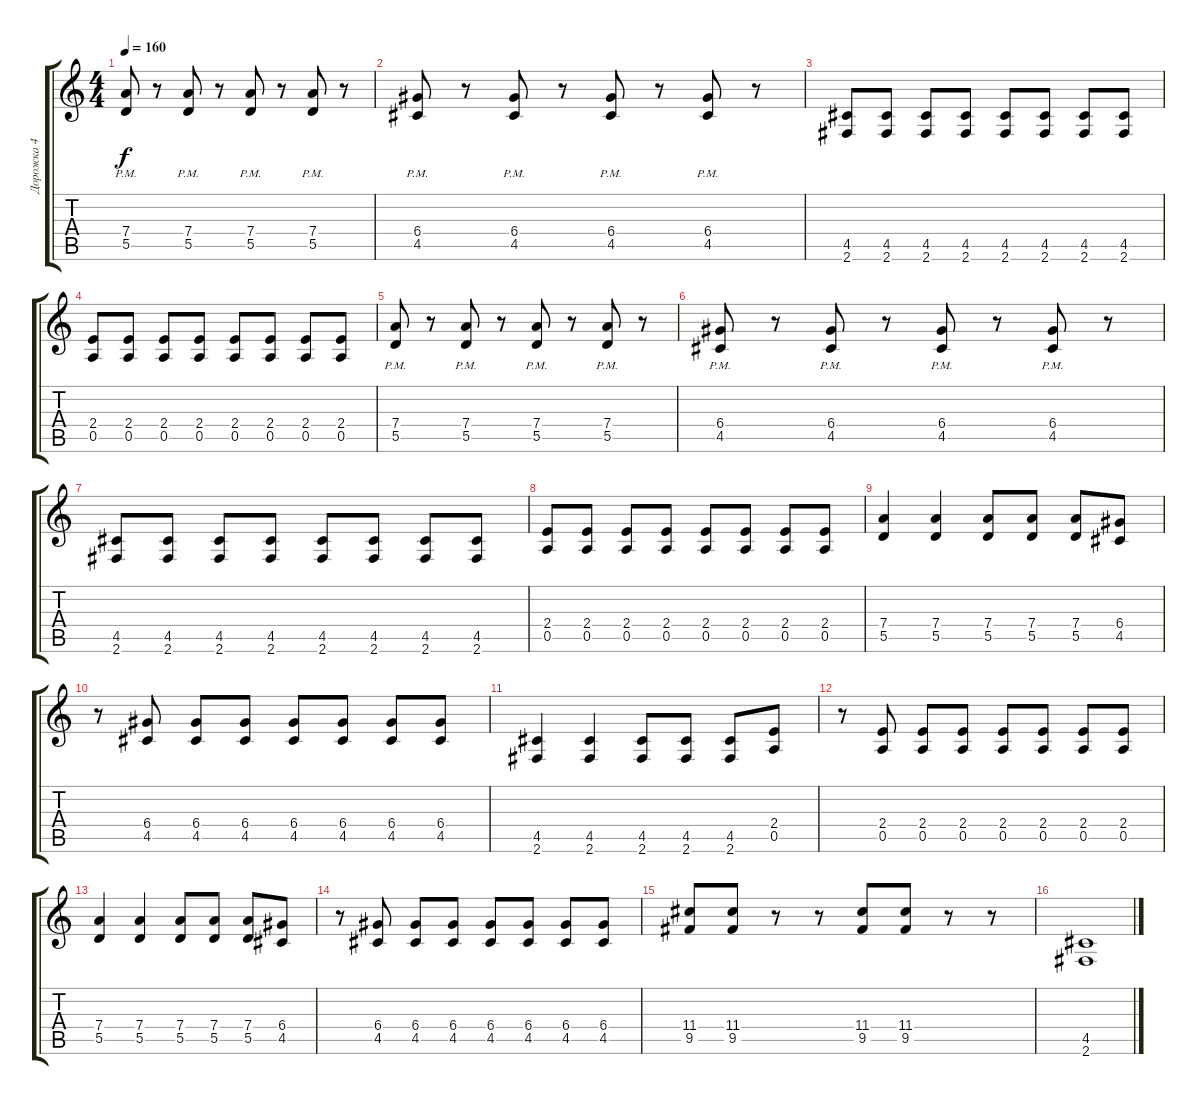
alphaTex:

\track ("Дорожка 4" "Дорожка 4") {instrument overdrivenguitar}
\staff {score tabs}
\tuning (E4 B3 G3 D3 A2 E2) {hide}
\ts (4 4)
\tempo 160
\clef g2
\ks c
(7.4{pm} 5.5{pm}).8{dy f} r.8 (7.4{pm} 5.5{pm}).8 r.8 (7.4{pm} 5.5{pm}).8 r.8 (7.4{pm} 5.5{pm}).8 r.8 |
(6.4{pm} 4.5{pm}).8 r.8 (6.4{pm} 4.5{pm}).8 r.8 (6.4{pm} 4.5{pm}).8 r.8 (6.4{pm} 4.5{pm}).8 r.8 |
(4.5 2.6).8 (4.5 2.6).8 (4.5 2.6).8 (4.5 2.6).8 (4.5 2.6).8 (4.5 2.6).8 (4.5 2.6).8 (4.5 2.6).8 |
(2.4 0.5).8 (2.4 0.5).8 (2.4 0.5).8 (2.4 0.5).8 (2.4 0.5).8 (2.4 0.5).8 (2.4 0.5).8 (2.4 0.5).8 |
(7.4{pm} 5.5{pm}).8 r.8 (7.4{pm} 5.5{pm}).8 r.8 (7.4{pm} 5.5{pm}).8 r.8 (7.4{pm} 5.5{pm}).8 r.8 |
(6.4{pm} 4.5{pm}).8 r.8 (6.4{pm} 4.5{pm}).8 r.8 (6.4{pm} 4.5{pm}).8 r.8 (6.4{pm} 4.5{pm}).8 r.8 |
(4.5 2.6).8 (4.5 2.6).8 (4.5 2.6).8 (4.5 2.6).8 (4.5 2.6).8 (4.5 2.6).8 (4.5 2.6).8 (4.5 2.6).8 |
(2.4 0.5).8 (2.4 0.5).8 (2.4 0.5).8 (2.4 0.5).8 (2.4 0.5).8 (2.4 0.5).8 (2.4 0.5).8 (2.4 0.5).8 |
(7.4 5.5).4{volume 9} (7.4 5.5).4 (7.4 5.5).8 (7.4 5.5).8 (7.4 5.5).8 (6.4 4.5).8 |
r.8 (6.4 4.5).8 (6.4 4.5).8 (6.4 4.5).8 (6.4 4.5).8 (6.4 4.5).8 (6.4 4.5).8 (6.4 4.5).8 |
(4.5 2.6).4 (4.5 2.6).4 (4.5 2.6).8 (4.5 2.6).8 (4.5 2.6).8 (2.4 0.5).8 |
r.8 (2.4 0.5).8 (2.4 0.5).8 (2.4 0.5).8 (2.4 0.5).8 (2.4 0.5).8 (2.4 0.5).8 (2.4 0.5).8 |
(7.4 5.5).4 (7.4 5.5).4 (7.4 5.5).8 (7.4 5.5).8 (7.4 5.5).8 (6.4 4.5).8 |
r.8 (6.4 4.5).8 (6.4 4.5).8 (6.4 4.5).8 (6.4 4.5).8 (6.4 4.5).8 (6.4 4.5).8 (6.4 4.5).8 |
(11.4 9.5).8{volume 13} (11.4 9.5).8 r.8 r.8 (11.4 9.5).8 (11.4 9.5).8 r.8 r.8 |
(4.5 2.6).1
